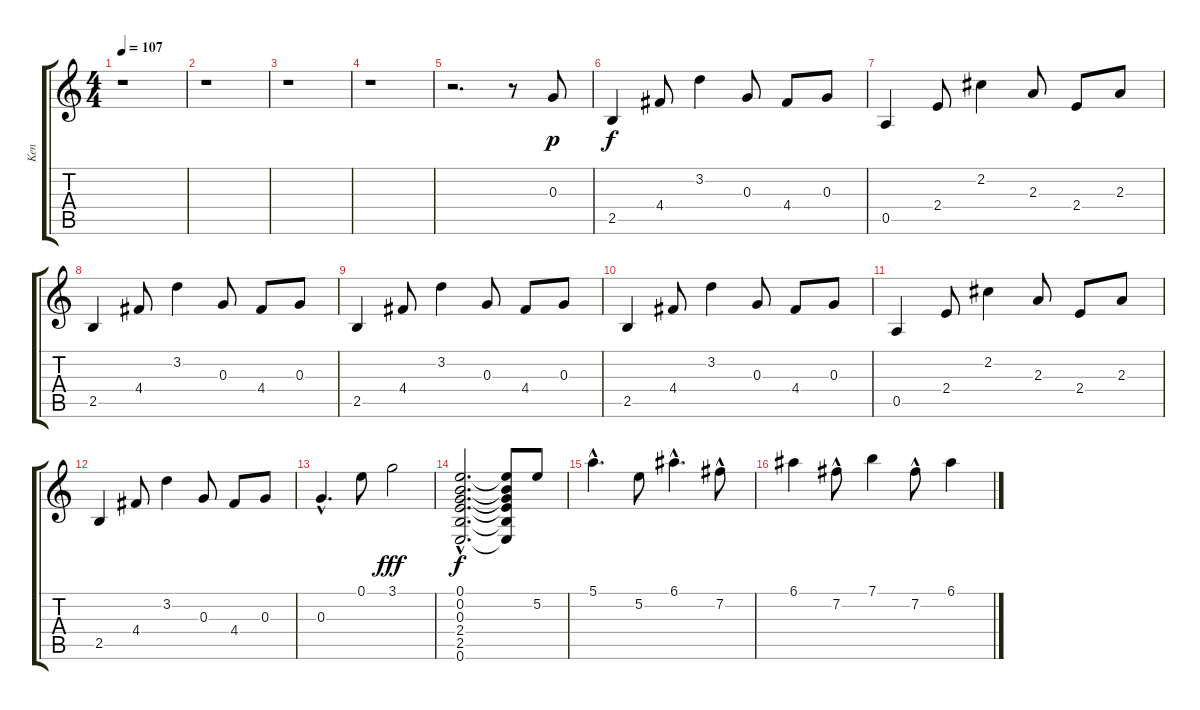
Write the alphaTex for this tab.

\track ("Ken" "Ken") {instrument distortionguitar}
\staff {score tabs}
\tuning (E4 B3 G3 D3 A2 E2) {hide}
\ts (4 4)
\tempo 107
\clef g2
\ks c
r.1{dy f} |
r.1 |
r.1 |
r.1 |
r.2{d} r.8 0.3.8{dy p volume 13 balance 4} |
2.5.4{dy f} 4.4.8 3.2.4 0.3.8 4.4.8 0.3.8 |
0.5.4 2.4.8 2.2.4 2.3.8 2.4.8 2.3.8 |
2.5.4 4.4.8 3.2.4 0.3.8 4.4.8 0.3.8 |
2.5.4 4.4.8 3.2.4 0.3.8 4.4.8 0.3.8 |
2.5.4 4.4.8 3.2.4 0.3.8 4.4.8 0.3.8 |
0.5.4 2.4.8 2.2.4 2.3.8 2.4.8 2.3.8 |
2.5.4 4.4.8 3.2.4 0.3.8 4.4.8 0.3.8 |
0.3{hac}.4{d} 0.1.8 3.1.2{dy fff volume 16 instrument guitarfretnoise} |
(0.1{hac} 0.2{hac} 0.3{hac} 2.4{hac} 2.5{hac} 0.6{hac}).2{d dy f volume 13 instrument distortionguitar} (0.1{t} 0.2{t} 0.3{t} 2.4{t} 2.5{t} 0.6{t}).8 5.2.8 |
5.1{hac}.4{d} 5.2.8 6.1{hac}.4{d} 7.2{hac}.8 |
6.1.4 7.2{hac}.8 7.1.4 7.2{hac}.8 6.1.4
